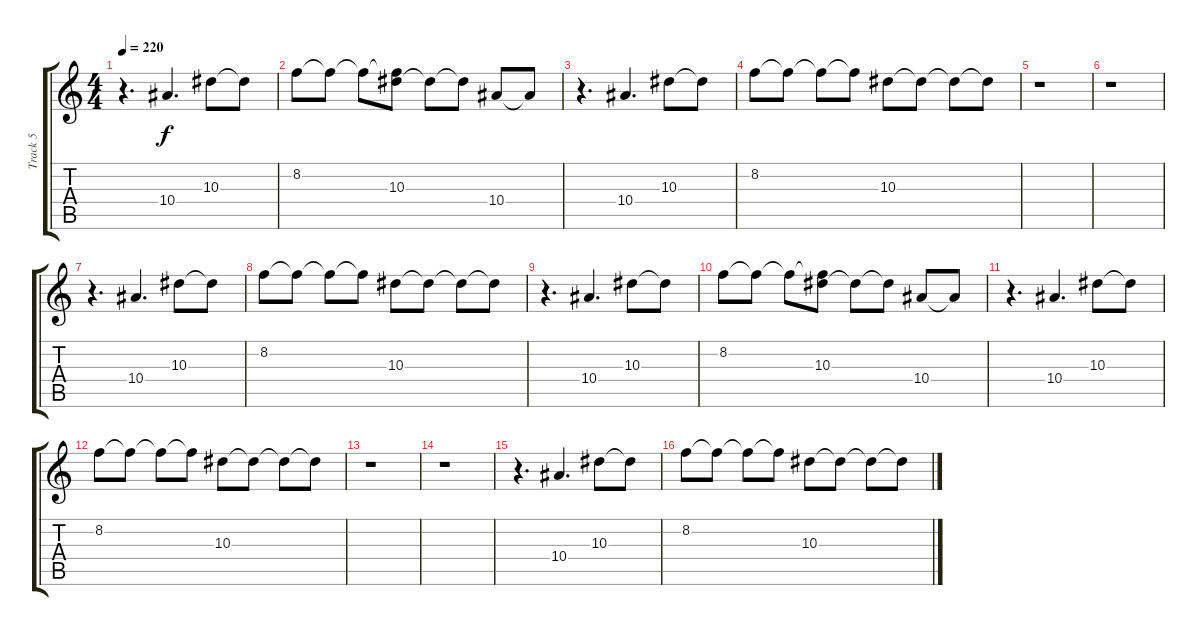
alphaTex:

\track ("Track 5" "Track 5") {instrument overdrivenguitar}
\staff {score tabs}
\tuning (D4 A3 F3 C3 G2 C2) {hide}
\ts (4 4)
\tempo 220
\clef g2
\ks c
r.4{d dy f} 10.4.4{d} 10.3.8 10.3{t}.8 |
8.2.8 8.2{t}.8 8.2{t}.8 (8.2{t} 10.3).8 10.3{t}.8 10.3{t}.8 10.4.8 10.4{t}.8 |
r.4{d} 10.4.4{d} 10.3.8 10.3{t}.8 |
8.2.8 8.2{t}.8 8.2{t}.8 8.2{t}.8 10.3.8 10.3{t}.8 10.3{t}.8 10.3{t}.8 |
r.1 |
r.1 |
r.4{d} 10.4.4{d} 10.3.8 10.3{t}.8 |
8.2.8 8.2{t}.8 8.2{t}.8 8.2{t}.8 10.3.8 10.3{t}.8 10.3{t}.8 10.3{t}.8 |
r.4{d} 10.4.4{d} 10.3.8 10.3{t}.8 |
8.2.8 8.2{t}.8 8.2{t}.8 (8.2{t} 10.3).8 10.3{t}.8 10.3{t}.8 10.4.8 10.4{t}.8 |
r.4{d} 10.4.4{d} 10.3.8 10.3{t}.8 |
8.2.8 8.2{t}.8 8.2{t}.8 8.2{t}.8 10.3.8 10.3{t}.8 10.3{t}.8 10.3{t}.8 |
r.1 |
r.1 |
r.4{d} 10.4.4{d} 10.3.8 10.3{t}.8 |
8.2.8 8.2{t}.8 8.2{t}.8 8.2{t}.8 10.3.8 10.3{t}.8 10.3{t}.8 10.3{t}.8
